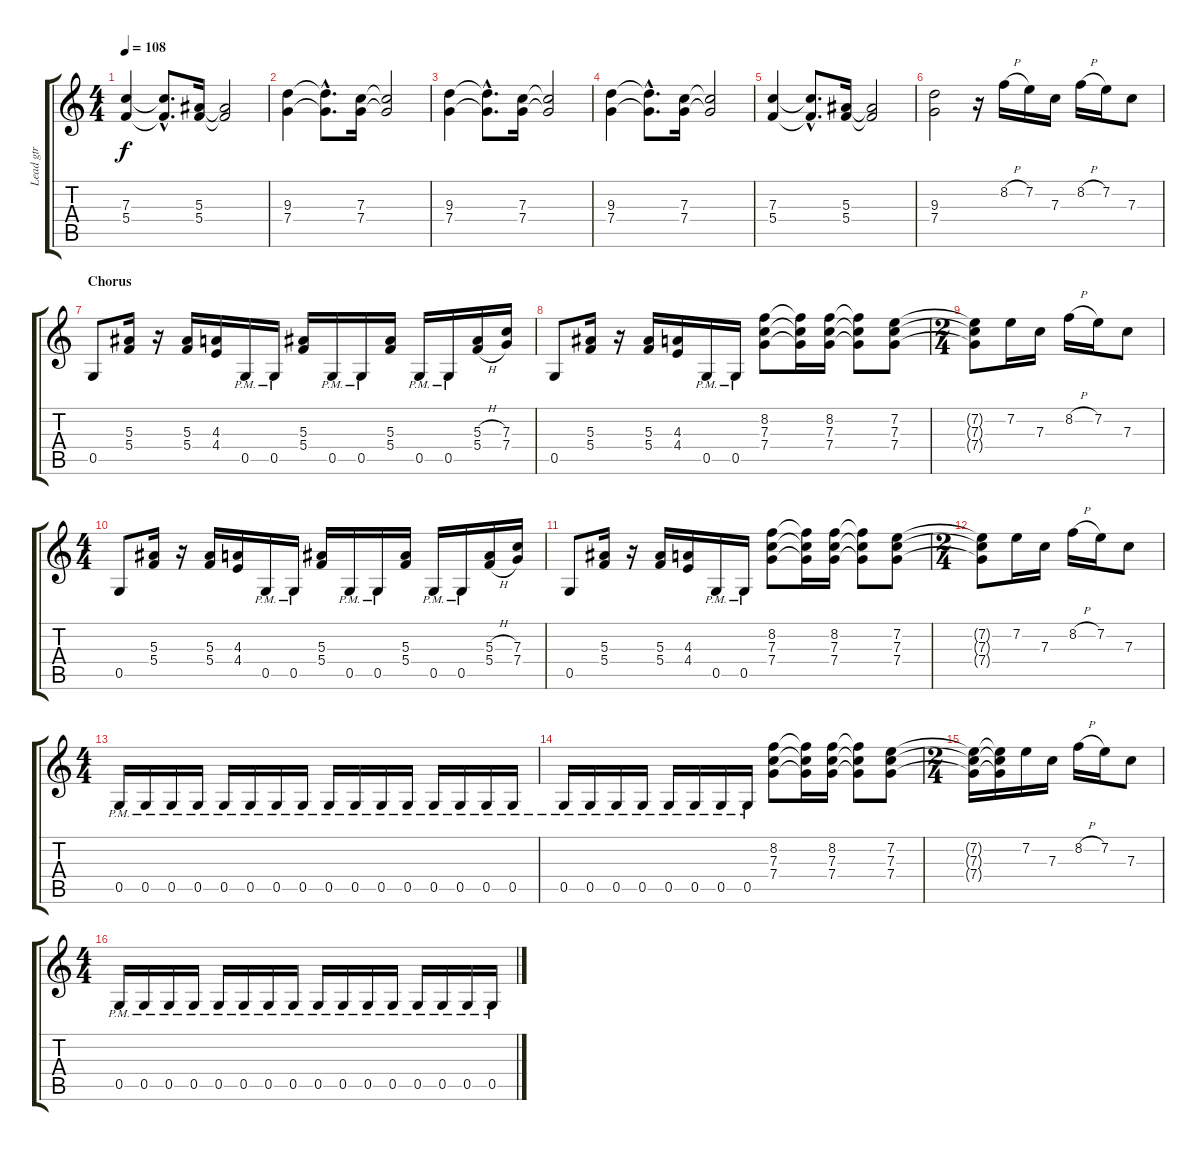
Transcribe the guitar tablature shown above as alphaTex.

\track ("Lead gtr" "Lead gtr") {instrument distortionguitar}
\staff {score tabs}
\tuning (D4 A3 F3 C3 G2 D2) {hide}
\ts (4 4)
\tempo 108
\clef g2
\ks c
(7.3 5.4).4{dy f} (7.3{hac t} 5.4{hac t}).8{d} (5.3 5.4).16 (5.3{t} 5.4{t}).2 |
(9.3 7.4).4 (9.3{hac t} 7.4{hac t}).8{d} (7.3 7.4).16 (7.3{t} 7.4{t}).2 |
(9.3 7.4).4 (9.3{hac t} 7.4{hac t}).8{d} (7.3 7.4).16 (7.3{t} 7.4{t}).2 |
(9.3 7.4).4 (9.3{hac t} 7.4{hac t}).8{d} (7.3 7.4).16 (7.3{t} 7.4{t}).2 |
(7.3 5.4).4 (7.3{hac t} 5.4{hac t}).8{d} (5.3 5.4).16 (5.3{t} 5.4{t}).2 |
(9.3 7.4).2 r.16 8.2{h}.16 7.2.16 7.3.16 8.2{h}.16 7.2.16 7.3.8 |
\section ("" "Chorus")
0.5.8 (5.3 5.4).16 r.16 (5.3 5.4).16 (4.3 4.4).16 0.5{pm}.16 0.5{pm}.16 (5.3 5.4).16 0.5{pm}.16 0.5{pm}.16 (5.3 5.4).16 0.5{pm}.16 0.5{pm}.16 (5.3{h} 5.4{h}).16 (7.3 7.4).16 |
0.5.8 (5.3 5.4).16 r.16 (5.3 5.4).16 (4.3 4.4).16 0.5{pm}.16 0.5{pm}.16 (8.2 7.3 7.4).8 (8.2{t} 7.3{t} 7.4{t}).16 (8.2 7.3 7.4).16 (8.2{t} 7.3{t} 7.4{t}).8 (7.2 7.3 7.4).8 |
\ts (2 4)
(7.2{t} 7.3{t} 7.4{t}).8 7.2.16 7.3.16 8.2{h}.16 7.2.16 7.3.8 |
\ts (4 4)
0.5.8 (5.3 5.4).16 r.16 (5.3 5.4).16 (4.3 4.4).16 0.5{pm}.16 0.5{pm}.16 (5.3 5.4).16 0.5{pm}.16 0.5{pm}.16 (5.3 5.4).16 0.5{pm}.16 0.5{pm}.16 (5.3{h} 5.4{h}).16 (7.3 7.4).16 |
0.5.8 (5.3 5.4).16 r.16 (5.3 5.4).16 (4.3 4.4).16 0.5{pm}.16 0.5{pm}.16 (8.2 7.3 7.4).8 (8.2{t} 7.3{t} 7.4{t}).16 (8.2 7.3 7.4).16 (8.2{t} 7.3{t} 7.4{t}).8 (7.2 7.3 7.4).8 |
\ts (2 4)
(7.2{t} 7.3{t} 7.4{t}).8 7.2.16 7.3.16 8.2{h}.16 7.2.16 7.3.8 |
\ts (4 4)
0.5{pm}.16 0.5{pm}.16 0.5{pm}.16 0.5{pm}.16 0.5{pm}.16 0.5{pm}.16 0.5{pm}.16 0.5{pm}.16 0.5{pm}.16 0.5{pm}.16 0.5{pm}.16 0.5{pm}.16 0.5{pm}.16 0.5{pm}.16 0.5{pm}.16 0.5{pm}.16 |
0.5{pm}.16 0.5{pm}.16 0.5{pm}.16 0.5{pm}.16 0.5{pm}.16 0.5{pm}.16 0.5{pm}.16 0.5{pm}.16 (8.2 7.3 7.4).8 (8.2{t} 7.3{t} 7.4{t}).16 (8.2 7.3 7.4).16 (8.2{t} 7.3{t} 7.4{t}).8 (7.2 7.3 7.4).8 |
\ts (2 4)
(7.2{t} 7.3{t} 7.4{t}).16 (7.2{t} 7.3{t} 7.4{t}).16 7.2.16 7.3.16 8.2{h}.16 7.2.16 7.3.8 |
\ts (4 4)
0.5{pm}.16 0.5{pm}.16 0.5{pm}.16 0.5{pm}.16 0.5{pm}.16 0.5{pm}.16 0.5{pm}.16 0.5{pm}.16 0.5{pm}.16 0.5{pm}.16 0.5{pm}.16 0.5{pm}.16 0.5{pm}.16 0.5{pm}.16 0.5{pm}.16 0.5{pm}.16
